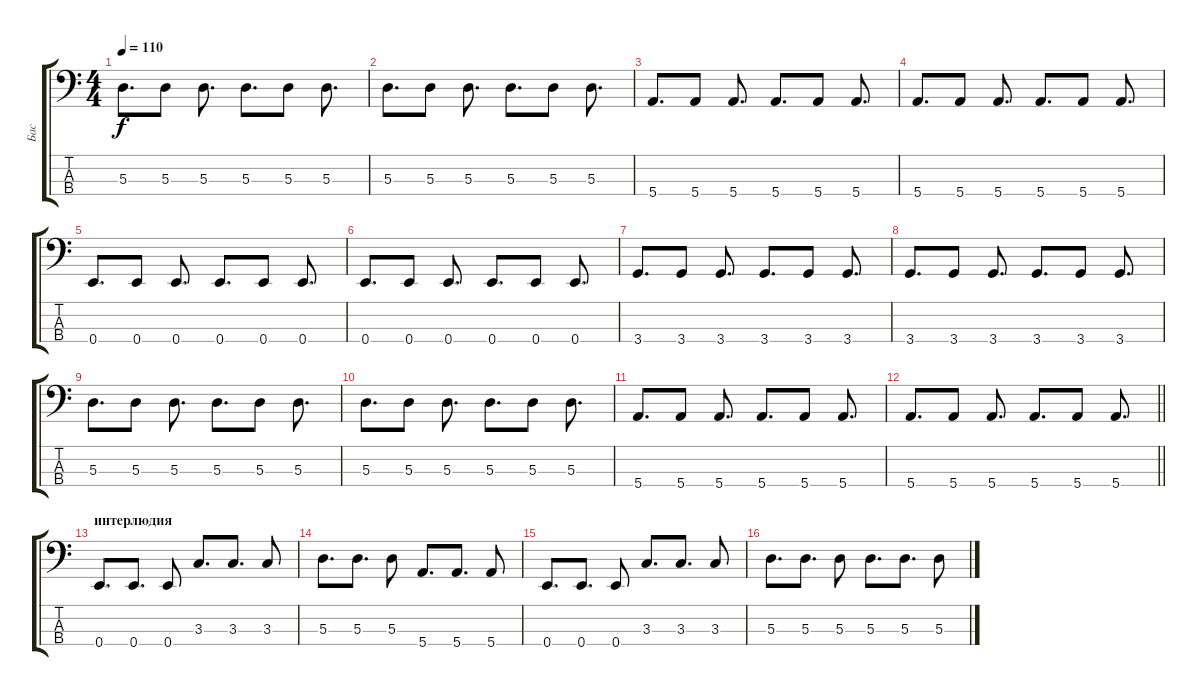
\track ("Бас" "Бас") {instrument electricbassfinger}
\staff {score tabs}
\tuning (G2 D2 A1 E1) {hide}
\ts (4 4)
\tempo 110
\clef f4
\ks c
5.3.8{d dy f} 5.3.8 5.3.8{d} 5.3.8{d} 5.3.8 5.3.8{d} |
5.3.8{d} 5.3.8 5.3.8{d} 5.3.8{d} 5.3.8 5.3.8{d} |
5.4.8{d} 5.4.8 5.4.8{d} 5.4.8{d} 5.4.8 5.4.8{d} |
5.4.8{d} 5.4.8 5.4.8{d} 5.4.8{d} 5.4.8 5.4.8{d} |
0.4.8{d} 0.4.8 0.4.8{d} 0.4.8{d} 0.4.8 0.4.8{d} |
0.4.8{d} 0.4.8 0.4.8{d} 0.4.8{d} 0.4.8 0.4.8{d} |
3.4.8{d} 3.4.8 3.4.8{d} 3.4.8{d} 3.4.8 3.4.8{d} |
3.4.8{d} 3.4.8 3.4.8{d} 3.4.8{d} 3.4.8 3.4.8{d} |
5.3.8{d} 5.3.8 5.3.8{d} 5.3.8{d} 5.3.8 5.3.8{d} |
5.3.8{d} 5.3.8 5.3.8{d} 5.3.8{d} 5.3.8 5.3.8{d} |
5.4.8{d} 5.4.8 5.4.8{d} 5.4.8{d} 5.4.8 5.4.8{d} |
\barLineRight lightlight
5.4.8{d} 5.4.8 5.4.8{d} 5.4.8{d} 5.4.8 5.4.8{d} |
\section ("" "интерлюдия")
0.4.8{d} 0.4.8{d} 0.4.8 3.3.8{d} 3.3.8{d} 3.3.8 |
5.3.8{d} 5.3.8{d} 5.3.8 5.4.8{d} 5.4.8{d} 5.4.8 |
0.4.8{d} 0.4.8{d} 0.4.8 3.3.8{d} 3.3.8{d} 3.3.8 |
5.3.8{d} 5.3.8{d} 5.3.8 5.3.8{d} 5.3.8{d} 5.3.8
